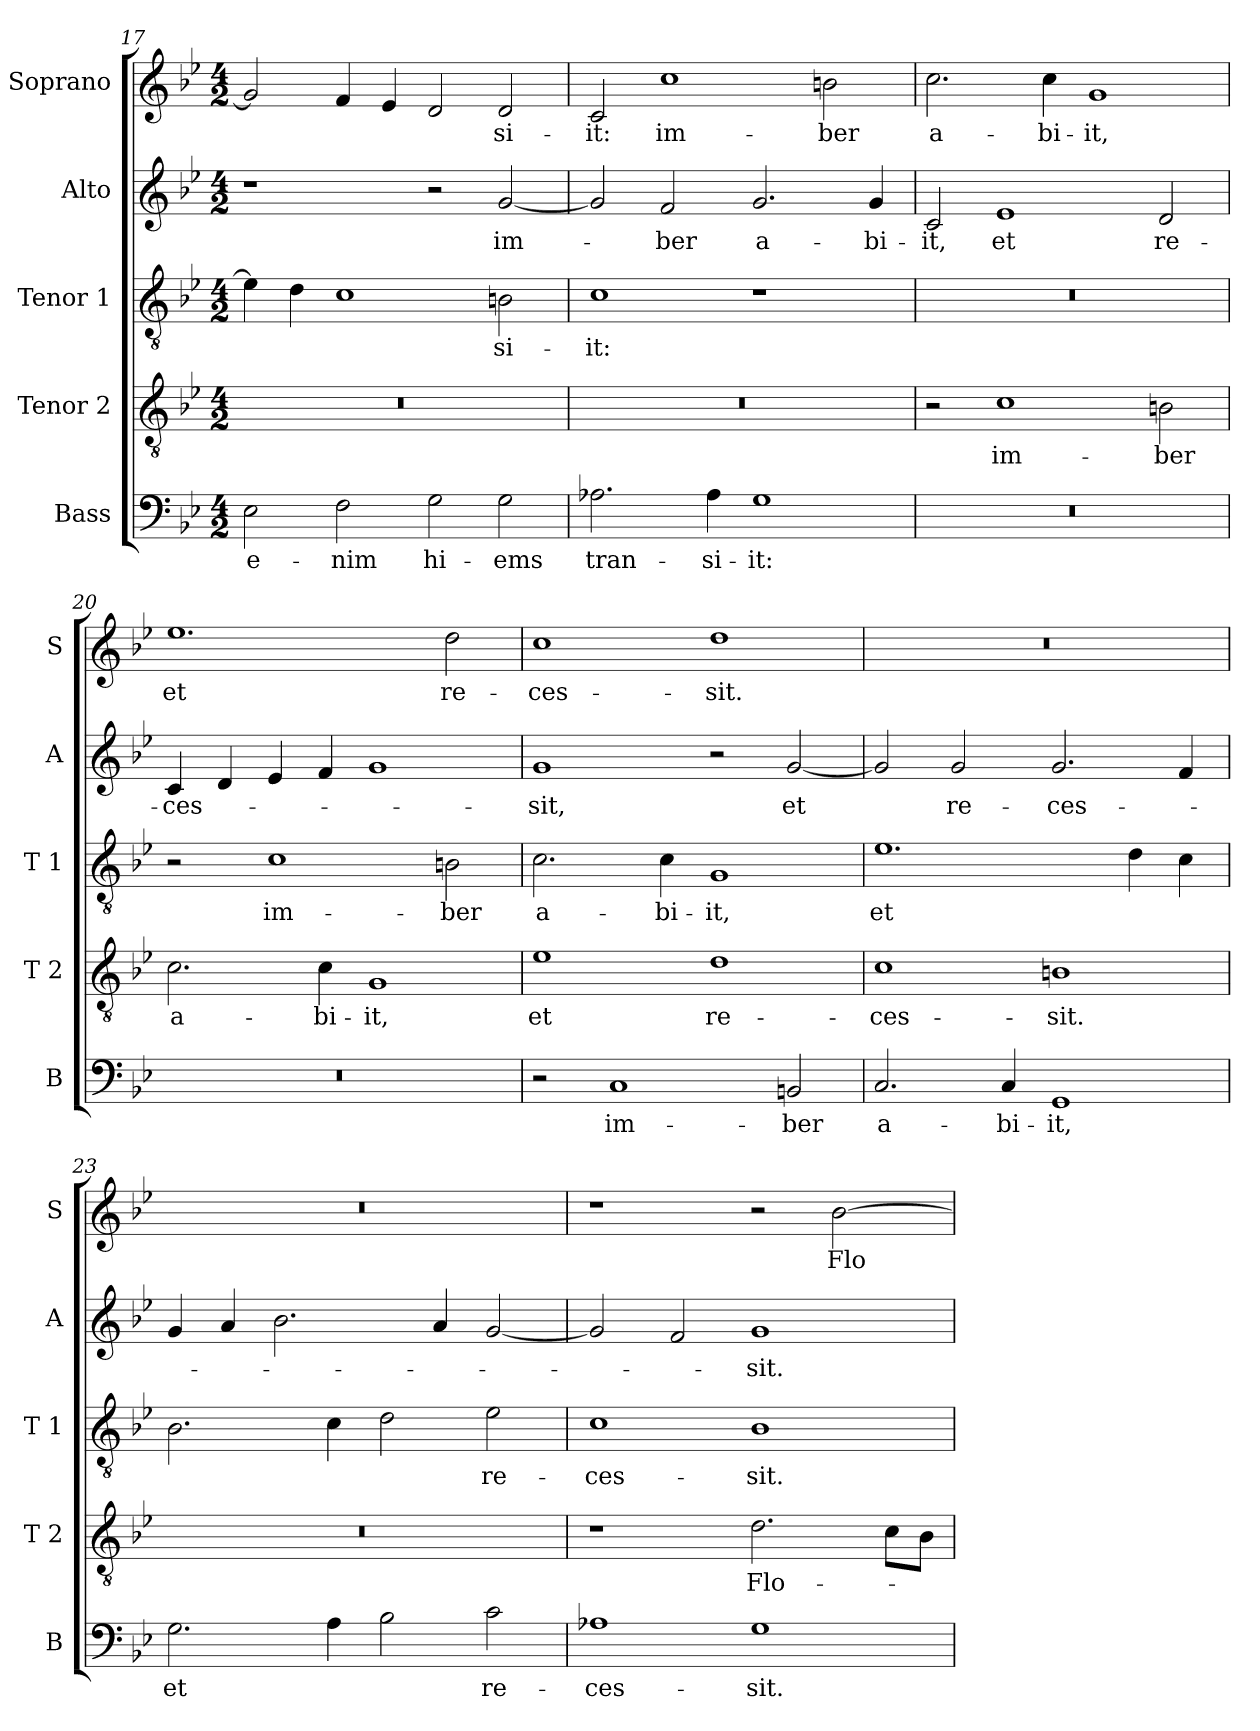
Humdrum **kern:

**kern	**text	**kern	**text	**kern	**text	**kern	**text	**kern	**text
*part5	*part5	*part4	*part4	*part3	*part3	*part2	*part2	*part1	*part1
*staff5	*staff5	*staff4	*staff4	*staff3	*staff3	*staff2	*staff2	*staff1	*staff1
*I"Bass	*	*I"Tenor 2	*	*I"Tenor 1	*	*I"Alto	*	*I"Soprano	*
*I'B	*	*I'T 2	*	*I'T 1	*	*I'A	*	*I'S	*
*clefF4	*	*clefGv2	*	*clefGv2	*	*clefG2	*	*clefG2	*
*k[b-e-]	*	*k[b-e-]	*	*k[b-e-]	*	*k[b-e-]	*	*k[b-e-]	*
*B-:	*	*B-:	*	*B-:	*	*B-:	*	*B-:	*
*M4/2	*	*M4/2	*	*M4/2	*	*M4/2	*	*M4/2	*
=17	=17	=17	=17	=17	=17	=17	=17	=17	=17
!	!LO:LY:b	!	!	!	!	!	!	!	!
2E-\	e-	0r	.	4e-\]	.	1r	.	2g/]	.
.	.	.	.	4d\	.	.	.	.	.
!	!LO:LY:b	!	!	!	!	!	!	!	!
2F\	-nim	.	.	1c	.	.	.	4f/	.
.	.	.	.	.	.	.	.	4e-/	.
!	!LO:LY:b	!	!	!	!	!	!	!	!
2G\	hi-	.	.	.	.	2r	.	2d/	.
!	!LO:LY:b	!	!	!	!LO:LY:b	!	!LO:LY:b	!	!LO:LY:b
2G\	-ems	.	.	2Bn\	-si-	[2g/	im-	2d/	-si-
=18	=18	=18	=18	=18	=18	=18	=18	=18	=18
!	!LO:LY:b	!	!	!	!LO:LY:b	!	!	!	!LO:LY:b
2.A-X\	tran-	0r	.	1c	-it:	2g/]	.	2c/	-it:
!	!	!	!	!	!	!	!LO:LY:b	!	!LO:LY:b
.	.	.	.	.	.	2f/	-ber	1cc	im-
!	!LO:LY:b	!	!	!	!	!	!	!	!
4A-\	-si-	.	.	.	.	.	.	.	.
!	!LO:LY:b	!	!	!	!	!	!LO:LY:b	!	!
1G	-it:	.	.	1r	.	2.g/	a-	.	.
!	!	!	!	!	!	!	!	!	!LO:LY:b
.	.	.	.	.	.	.	.	2bn\	-ber
!	!	!	!	!	!	!	!LO:LY:b	!	!
.	.	.	.	.	.	4g/	-bi-	.	.
!!LO:LB:g=z
=19	=19	=19	=19	=19	=19	=19	=19	=19	=19
!	!	!	!	!	!	!	!LO:LY:b	!	!LO:LY:b
0r	.	2r	.	0r	.	2c/	-it,	2.cc\	a-
!	!	!	!LO:LY:b	!	!	!	!LO:LY:b	!	!
.	.	1c	im-	.	.	1e-	et	.	.
!	!	!	!	!	!	!	!	!	!LO:LY:b
.	.	.	.	.	.	.	.	4cc\	-bi-
!	!	!	!	!	!	!	!	!	!LO:LY:b
.	.	.	.	.	.	.	.	1g	-it,
!	!	!	!LO:LY:b	!	!	!	!LO:LY:b	!	!
.	.	2Bn\	-ber	.	.	2d/	re-	.	.
=20	=20	=20	=20	=20	=20	=20	=20	=20	=20
!	!	!	!LO:LY:b	!	!	!	!LO:LY:b	!	!LO:LY:b
0r	.	2.c\	a-	2r	.	4c/	-ces-	1.ee-	et
.	.	.	.	.	.	4d/	.	.	.
!	!	!	!	!	!LO:LY:b	!	!	!	!
.	.	.	.	1c	im-	4e-/	.	.	.
!	!	!	!LO:LY:b	!	!	!	!	!	!
.	.	4c\	-bi-	.	.	4f/	.	.	.
!	!	!	!LO:LY:b	!	!	!	!	!	!
.	.	1G	-it,	.	.	1g	.	.	.
!	!	!	!	!	!LO:LY:b	!	!	!	!LO:LY:b
.	.	.	.	2Bn\	-ber	.	.	2dd\	re-
=21	=21	=21	=21	=21	=21	=21	=21	=21	=21
!	!	!	!LO:LY:b	!	!LO:LY:b	!	!LO:LY:b	!	!LO:LY:b
2r	.	1e-	et	2.c\	a-	1g	-sit,	1cc	-ces-
!	!LO:LY:b	!	!	!	!	!	!	!	!
1C	im-	.	.	.	.	.	.	.	.
!	!	!	!	!	!LO:LY:b	!	!	!	!
.	.	.	.	4c\	-bi-	.	.	.	.
!	!	!	!LO:LY:b	!	!LO:LY:b	!	!	!	!LO:LY:b
.	.	1d	re-	1G	-it,	2r	.	1dd	-sit.
!	!LO:LY:b	!	!	!	!	!	!LO:LY:b	!	!
2BBn/	-ber	.	.	.	.	[2g/	et	.	.
=22	=22	=22	=22	=22	=22	=22	=22	=22	=22
!	!LO:LY:b	!	!LO:LY:b	!	!LO:LY:b	!	!	!	!
2.C/	a-	1c	-ces-	1.e-	et	2g/]	.	0r	.
!	!	!	!	!	!	!	!LO:LY:b	!	!
.	.	.	.	.	.	2g/	re-	.	.
!	!LO:LY:b	!	!	!	!	!	!	!	!
4C/	-bi-	.	.	.	.	.	.	.	.
!	!LO:LY:b	!	!LO:LY:b	!	!	!	!LO:LY:b	!	!
1GG	-it,	1Bn	-sit.	.	.	2.g/	-ces-	.	.
.	.	.	.	4d\	.	.	.	.	.
.	.	.	.	4c\	.	4f/	.	.	.
=23	=23	=23	=23	=23	=23	=23	=23	=23	=23
!	!LO:LY:b	!	!	!	!	!	!	!	!
2.G\	et	0r	.	2.B-\	.	4g/	.	0r	.
.	.	.	.	.	.	4a/	.	.	.
.	.	.	.	.	.	2.b-\	.	.	.
4A\	.	.	.	4c\	.	.	.	.	.
2B-\	.	.	.	2d\	.	.	.	.	.
.	.	.	.	.	.	4a/	.	.	.
!	!LO:LY:b	!	!	!	!LO:LY:b	!	!	!	!
2c\	re-	.	.	2e-\	re-	[2g/	.	.	.
=24	=24	=24	=24	=24	=24	=24	=24	=24	=24
!	!LO:LY:b	!	!	!	!LO:LY:b	!	!	!	!
1A-X	-ces-	1r	.	1c	-ces-	2g/]	.	1r	.
.	.	.	.	.	.	2f/	.	.	.
!	!LO:LY:b	!	!LO:LY:b	!	!LO:LY:b	!	!LO:LY:b	!	!
1G	-sit.	2.d\	Flo-	1B-	-sit.	1g	-sit.	2r	.
!	!	!	!	!	!	!	!	!	!LO:LY:b
.	.	.	.	.	.	.	.	[2b-\	Flo-
.	.	8c\L	.	.	.	.	.	.	.
.	.	8B-\J	.	.	.	.	.	.	.
=	=	=	=	=	=	=	=	=	=
*-	*-	*-	*-	*-	*-	*-	*-	*-	*-
